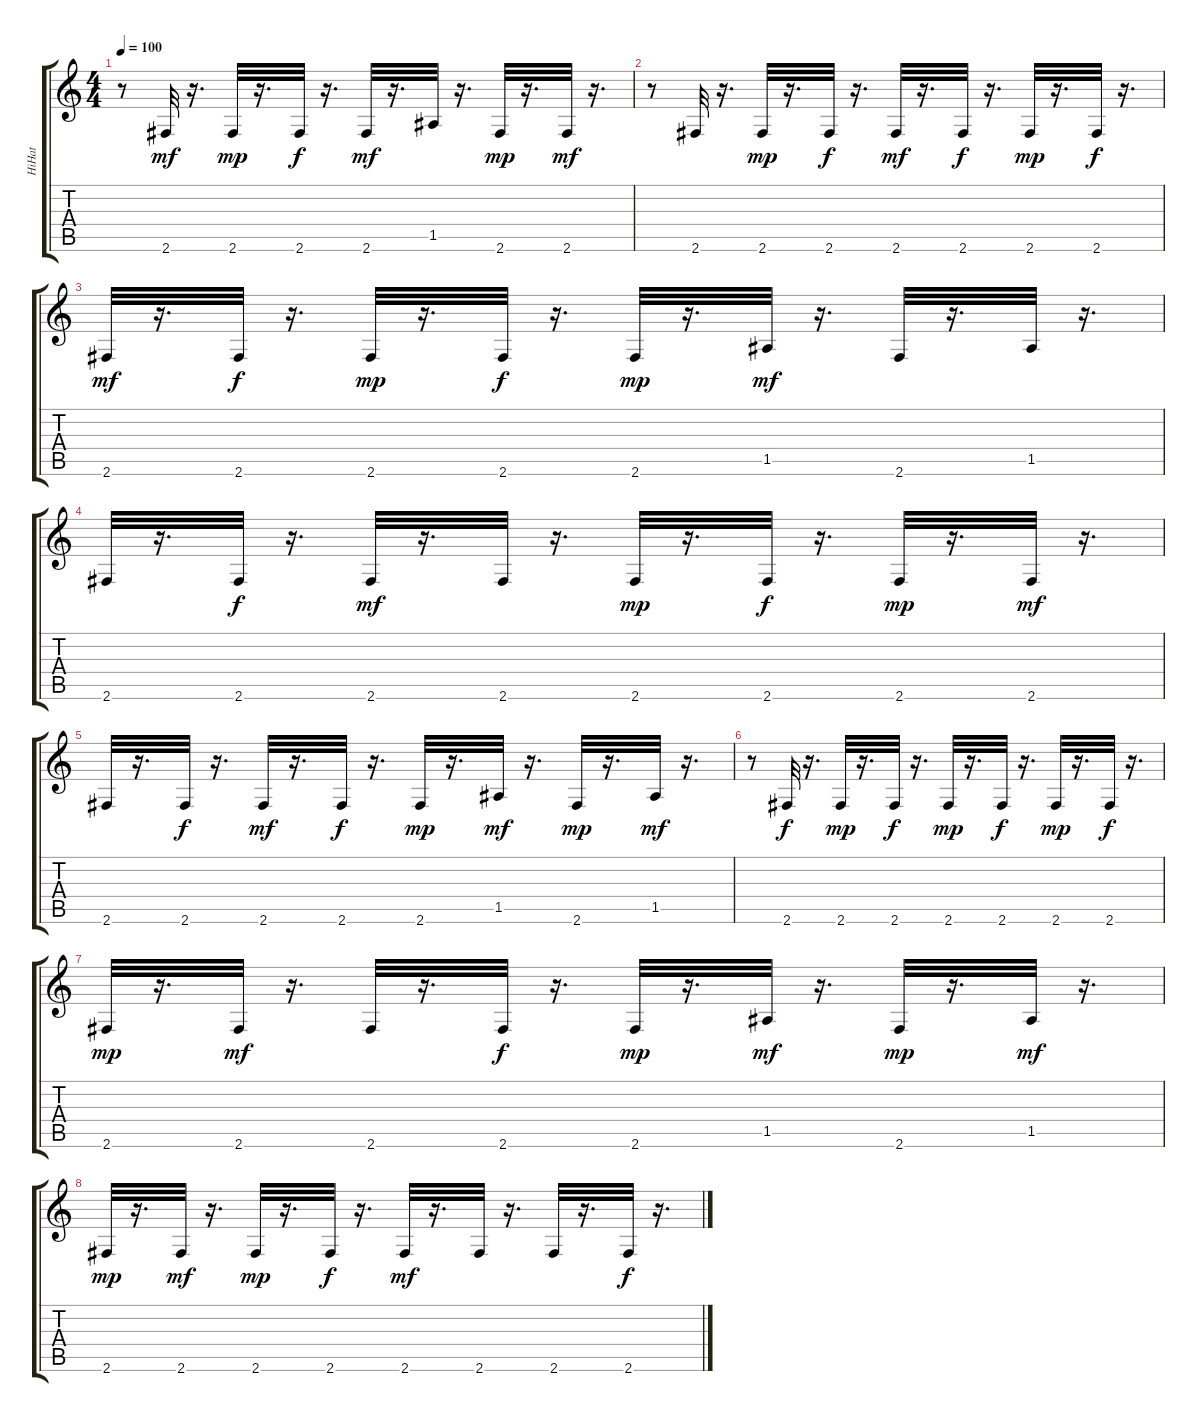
\track ("HiHat" "HiHat") {instrument acousticguitarnylon}
\staff {score tabs}
\tuning (E4 B3 G3 D3 A2 E2) {hide}
\ts (4 4)
\tempo 100
\clef g2
\ks c
r.8{dy f} 2.6.32{dy mf} r.16{d} 2.6.32{dy mp} r.16{d} 2.6.32{dy f} r.16{d} 2.6.32{dy mf} r.16{d} 1.5.32 r.16{d} 2.6.32{dy mp} r.16{d} 2.6.32{dy mf} r.16{d} |
r.8 2.6.32 r.16{d} 2.6.32{dy mp} r.16{d} 2.6.32{dy f} r.16{d} 2.6.32{dy mf} r.16{d} 2.6.32{dy f} r.16{d} 2.6.32{dy mp} r.16{d} 2.6.32{dy f} r.16{d} |
2.6.32{dy mf} r.16{d} 2.6.32{dy f} r.16{d} 2.6.32{dy mp} r.16{d} 2.6.32{dy f} r.16{d} 2.6.32{dy mp} r.16{d} 1.5.32{dy mf} r.16{d} 2.6.32 r.16{d} 1.5.32 r.16{d} |
2.6.32 r.16{d} 2.6.32{dy f} r.16{d} 2.6.32{dy mf} r.16{d} 2.6.32 r.16{d} 2.6.32{dy mp} r.16{d} 2.6.32{dy f} r.16{d} 2.6.32{dy mp} r.16{d} 2.6.32{dy mf} r.16{d} |
2.6.32 r.16{d} 2.6.32{dy f} r.16{d} 2.6.32{dy mf} r.16{d} 2.6.32{dy f} r.16{d} 2.6.32{dy mp} r.16{d} 1.5.32{dy mf} r.16{d} 2.6.32{dy mp} r.16{d} 1.5.32{dy mf} r.16{d} |
r.8 2.6.32{dy f} r.16{d} 2.6.32{dy mp} r.16{d} 2.6.32{dy f} r.16{d} 2.6.32{dy mp} r.16{d} 2.6.32{dy f} r.16{d} 2.6.32{dy mp} r.16{d} 2.6.32{dy f} r.16{d} |
2.6.32{dy mp} r.16{d} 2.6.32{dy mf} r.16{d} 2.6.32 r.16{d} 2.6.32{dy f} r.16{d} 2.6.32{dy mp} r.16{d} 1.5.32{dy mf} r.16{d} 2.6.32{dy mp} r.16{d} 1.5.32{dy mf} r.16{d} |
2.6.32{dy mp} r.16{d} 2.6.32{dy mf} r.16{d} 2.6.32{dy mp} r.16{d} 2.6.32{dy f} r.16{d} 2.6.32{dy mf} r.16{d} 2.6.32 r.16{d} 2.6.32 r.16{d} 2.6.32{dy f} r.16{d}
